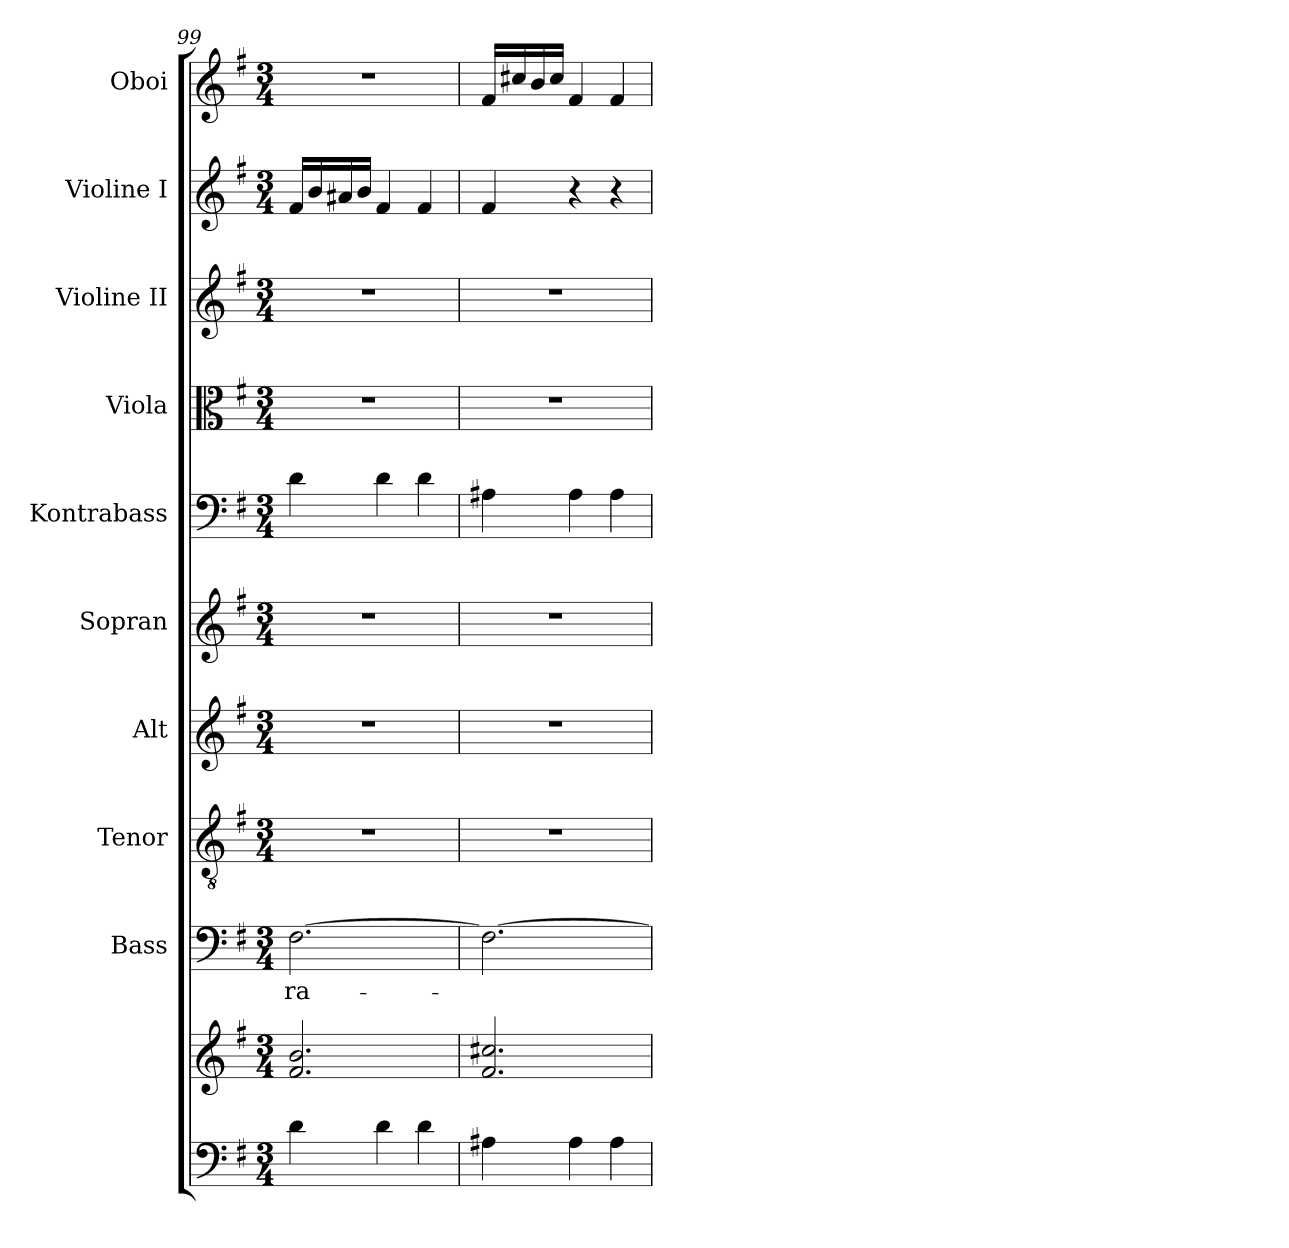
**kern	**kern	**kern	**text	**kern	**kern	**kern	**kern	**kern	**kern	**kern	**kern
*part10	*part10	*part9	*part9	*part8	*part7	*part6	*part5	*part4	*part3	*part2	*part1
*staff11	*staff10	*staff9	*staff9	*staff8	*staff7	*staff6	*staff5	*staff4	*staff3	*staff2	*staff1
*	*	*I"Bass	*	*I"Tenor	*I"Alt	*I"Sopran	*I"Kontrabass	*I"Viola	*I"Violine II	*I"Violine I	*I"Oboi
*	*	*I'B.	*	*I'T.	*I'A.	*I'S.	*I'Kb.	*I'Vla.	*I'Vl. II	*I'Vl. I	*I'Ob.
*clefF4	*clefG2	*clefF4	*	*clefGv2	*clefG2	*clefG2	*clefF4	*clefC3	*clefG2	*clefG2	*clefG2
*	*	*	*	*	*	*	*ITrd7c12	*	*	*	*
*k[f#]	*k[f#]	*k[f#]	*	*k[f#]	*k[f#]	*k[f#]	*k[f#]	*k[f#]	*k[f#]	*k[f#]	*k[f#]
*G:	*G:	*G:	*	*G:	*G:	*G:	*G:	*G:	*G:	*G:	*G:
*M3/4	*M3/4	*M3/4	*	*M3/4	*M3/4	*M3/4	*M3/4	*M3/4	*M3/4	*M3/4	*M3/4
=99	=99	=99	=99	=99	=99	=99	=99	=99	=99	=99	=99
!	!	!	!LO:LY:b	!	!	!	!	!	!	!	!
4d\	2.f#/ 2.b/	[2.F#\	-ra-	2.r	2.r	2.r	4D\	2.r	2.r	16f#/LL	2.r
.	.	.	.	.	.	.	.	.	.	16b/	.
.	.	.	.	.	.	.	.	.	.	16a#X/	.
.	.	.	.	.	.	.	.	.	.	16b/JJ	.
4d\	.	.	.	.	.	.	4D\	.	.	4f#/	.
4d\	.	.	.	.	.	.	4D\	.	.	4f#/	.
!!LO:PB:g=z
=100	=100	=100	=100	=100	=100	=100	=100	=100	=100	=100	=100
4A#X\	2.f#/ 2.cc#X/	2.F#\_	.	2.r	2.r	2.r	4AA#X\	2.r	2.r	4f#/	16f#/LL
.	.	.	.	.	.	.	.	.	.	.	16cc#X/
.	.	.	.	.	.	.	.	.	.	.	16b/
.	.	.	.	.	.	.	.	.	.	.	16cc#/JJ
4A#\	.	.	.	.	.	.	4AA#\	.	.	4r	4f#/
4A#\	.	.	.	.	.	.	4AA#\	.	.	4r	4f#/
=	=	=	=	=	=	=	=	=	=	=	=
*-	*-	*-	*-	*-	*-	*-	*-	*-	*-	*-	*-
